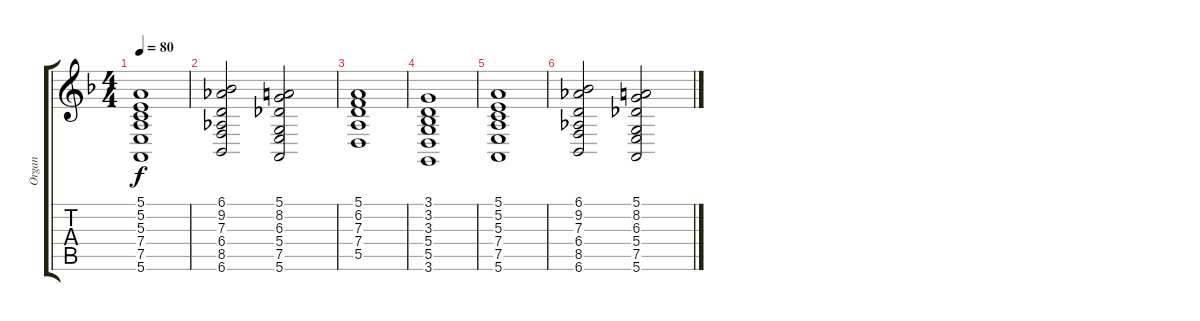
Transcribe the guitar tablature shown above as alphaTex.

\track ("Organ" "Organ") {instrument stringensemble1}
\staff {score tabs}
\tuning (E4 B3 G3 D3 A2 E2) {hide}
\ts (4 4)
\tempo 80
\clef g2
\ks dminor
(5.1 5.2 5.3 7.4 7.5 5.6).1{dy f} |
(6.1 9.2 7.3 6.4 8.5 6.6).2 (5.1 8.2 6.3 5.4 7.5 5.6).2 |
(5.1 6.2 7.3 7.4 5.5).1 |
(3.1 3.2 3.3 5.4 5.5 3.6).1 |
(5.1 5.2 5.3 7.4 7.5 5.6).1 |
(6.1 9.2 7.3 6.4 8.5 6.6).2 (5.1 8.2 6.3 5.4 7.5 5.6).2
